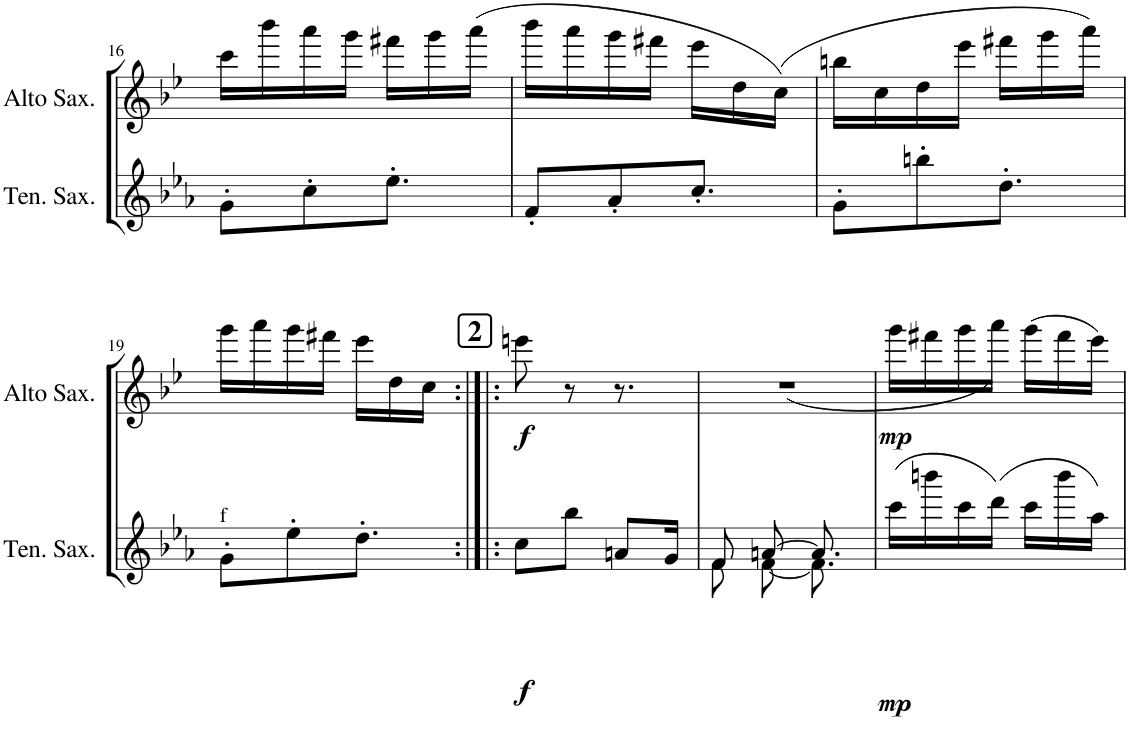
**kern	**dynam	**kern	**dynam
*part2	*part2	*part1	*part1
*staff2	*staff2	*staff1	*staff1
*I"Tenor Saxophone	*	*I"Alto Saxophone	*
*I'Ten. Sax.	*	*I'Alto Sax.	*
!!LO:PB:g=z
*clefG2	*	*clefG2	*
*Trd8c14	*	*Trd5c9	*
*k[b-e-a-]	*	*k[b-e-]	*
*M7/16	*	*M7/16	*
=16	=16	=16	=16
8g'\L	.	16ccc\LL	.
.	.	16bbb-\	.
8cc'\	.	16aaa\	.
.	.	16ggg\JJ	.
8.ee-'\J	.	16fff#X\LL	.
.	.	16ggg\	.
.	.	(16aaa\JJ	.
=17	=17	=17	=17
8f'/L	.	16bbb-\LL	.
.	.	16aaa\	.
8a-'/	.	16ggg\	.
.	.	16fff#X\JJ	.
8.cc'/J	.	16eee-\LL	.
.	.	16dd\	.
.	.	(16cc\JJ)	.
=18	=18	=18	=18
8g'\L	.	16bbn\LL	.
.	.	16cc\	.
8bbn'\	.	16dd\	.
.	.	16eee-\JJ	.
8.dd'\J	.	16fff#X\LL	.
.	.	16ggg\	.
.	.	(16aaa\JJ)	.
!!LO:LB:g=z
=19	=19	=19	=19
!LO:TX:a:t=f	!	!	!
8g'\L	.	16ggg\LL	.
.	.	16aaa\	.
8ee-'\	.	16ggg\	.
.	.	16fff#X\JJ	.
8.dd'\J	.	16eee-\LL	.
.	.	16dd\	.
.	.	16cc\JJ)	.
!!LO:REH:place=s1:a:B:cj:fs=14:t=2
=20:|!|:	=20:|!|:	=20:|!|:	=20:|!|:
!	!LO:DY:b	!	!LO:DY:b
8cc\L	f	8eeen\	f
8bb-\J	.	8r	.
8an/L	.	8.r	.
16g/Jk	.	.	.
=21	=21	=21	=21
*^	*	*	*
8f/	8f\	.	(4..r	.
[8an/	[8f\	.	.	.
8.a/]	8.f\]	.	.	.
=22	=22	=22	=22	=22
!	!	!LO:DY:b	!	!LO:DY:b
*v	*v	*	*	*
(16ccc\LL	mp	16ggg\LL	mp
16bbbn\	.	16fff#X\	.
16ccc\	.	16ggg\	.
(16ddd\JJ)	.	16aaa\JJ)	.
16ccc\LL	.	(16ggg\LL	.
16bbb\	.	16fff#\	.
16aa-\JJ)	.	16eee-\JJ)	.
=	=	=	=
*-	*-	*-	*-
